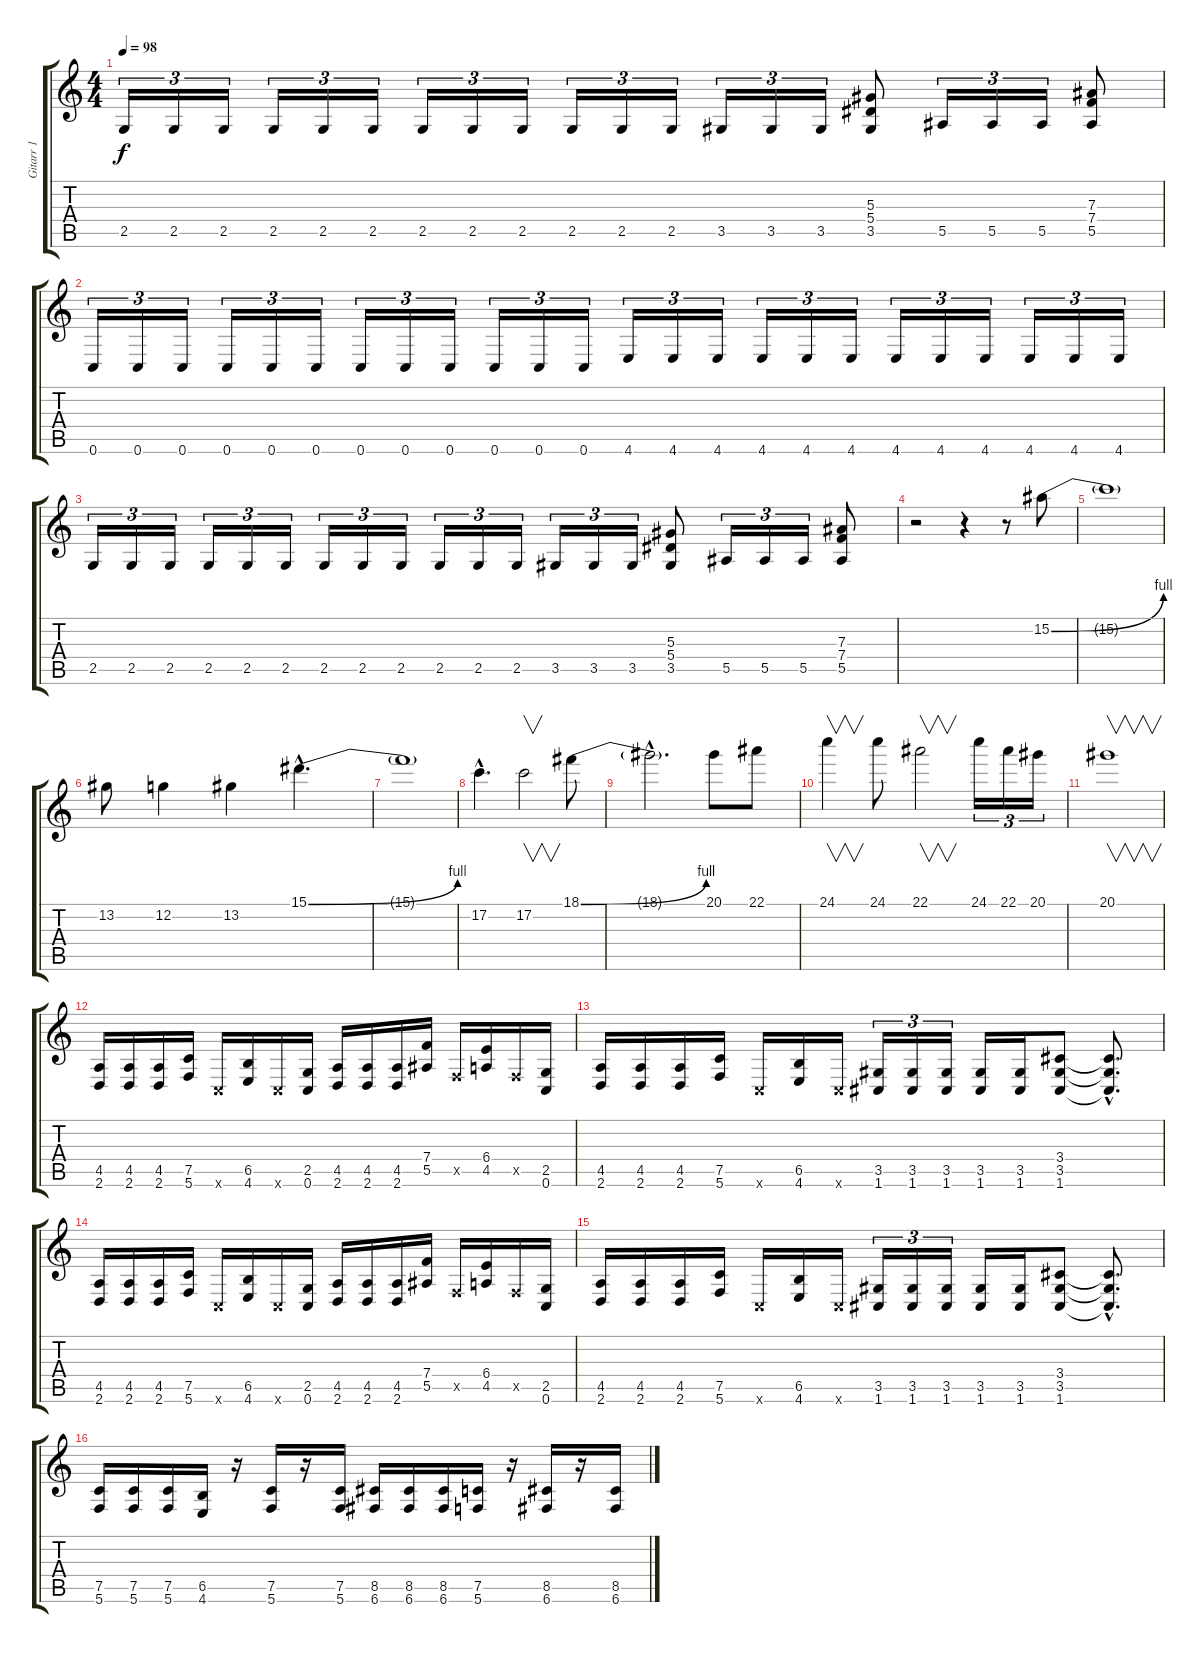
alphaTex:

\track ("Gitarr 1" "Gitarr 1") {instrument distortionguitar}
\staff {score tabs}
\tuning (C4 G3 Eb3 Bb2 F2 C2) {hide}
\ts (4 4)
\tempo 98
\clef g2
\ks c
2.5.16{tu (3 2) dy f} 2.5.16{tu (3 2)} 2.5.16{tu (3 2)} 2.5.16{tu (3 2)} 2.5.16{tu (3 2)} 2.5.16{tu (3 2)} 2.5.16{tu (3 2)} 2.5.16{tu (3 2)} 2.5.16{tu (3 2)} 2.5.16{tu (3 2)} 2.5.16{tu (3 2)} 2.5.16{tu (3 2)} 3.5.16{tu (3 2)} 3.5.16{tu (3 2)} 3.5.16{tu (3 2)} (5.3 5.4 3.5).8 5.5.16{tu (3 2)} 5.5.16{tu (3 2)} 5.5.16{tu (3 2)} (7.3 7.4 5.5).8 |
0.6.16{tu (3 2)} 0.6.16{tu (3 2)} 0.6.16{tu (3 2)} 0.6.16{tu (3 2)} 0.6.16{tu (3 2)} 0.6.16{tu (3 2)} 0.6.16{tu (3 2)} 0.6.16{tu (3 2)} 0.6.16{tu (3 2)} 0.6.16{tu (3 2)} 0.6.16{tu (3 2)} 0.6.16{tu (3 2)} 4.6.16{tu (3 2)} 4.6.16{tu (3 2)} 4.6.16{tu (3 2)} 4.6.16{tu (3 2)} 4.6.16{tu (3 2)} 4.6.16{tu (3 2)} 4.6.16{tu (3 2)} 4.6.16{tu (3 2)} 4.6.16{tu (3 2)} 4.6.16{tu (3 2)} 4.6.16{tu (3 2)} 4.6.16{tu (3 2)} |
2.5.16{tu (3 2)} 2.5.16{tu (3 2)} 2.5.16{tu (3 2)} 2.5.16{tu (3 2)} 2.5.16{tu (3 2)} 2.5.16{tu (3 2)} 2.5.16{tu (3 2)} 2.5.16{tu (3 2)} 2.5.16{tu (3 2)} 2.5.16{tu (3 2)} 2.5.16{tu (3 2)} 2.5.16{tu (3 2)} 3.5.16{tu (3 2)} 3.5.16{tu (3 2)} 3.5.16{tu (3 2)} (5.3 5.4 3.5).8 5.5.16{tu (3 2)} 5.5.16{tu (3 2)} 5.5.16{tu (3 2)} (7.3 7.4 5.5).8 |
r.2 r.4 r.8 15.2{be (bend 0 0 60 4)}.8 |
15.2{t}.1 |
13.2.8 12.2.4 13.2.4 15.1{be (bend 0 0 60 4) hac}.4{d} |
15.1{t}.1 |
17.2{hac}.4{d} 17.2.2{v} 18.1{be (bend 0 0 60 4)}.8 |
18.1{hac t}.2{d} 20.1.8 22.1.8 |
24.1.4{v} 24.1.8 22.1.2{v} 24.1.16{tu (3 2)} 22.1.16{tu (3 2)} 20.1.16{tu (3 2)} |
20.1.1{v} |
(4.5 2.6).16 (4.5 2.6).16 (4.5 2.6).16 (7.5 5.6).16 0.6{x}.16 (6.5 4.6).16 0.6{x}.16 (2.5 0.6).16 (4.5 2.6).16 (4.5 2.6).16 (4.5 2.6).16 (7.4 5.5).16 0.5{x}.16 (6.4 4.5).16 0.5{x}.16 (2.5 0.6).16 |
(4.5 2.6).16 (4.5 2.6).16 (4.5 2.6).16 (7.5 5.6).16 0.6{x}.16 (6.5 4.6).16 0.6{x}.16 (3.5 1.6).16{tu (3 2)} (3.5 1.6).16{tu (3 2)} (3.5 1.6).16{tu (3 2)} (3.5 1.6).16 (3.5 1.6).16 (3.4 3.5 1.6).8 (3.4{hac t} 3.5{hac t} 1.6{hac t}).8{d} |
(4.5 2.6).16 (4.5 2.6).16 (4.5 2.6).16 (7.5 5.6).16 0.6{x}.16 (6.5 4.6).16 0.6{x}.16 (2.5 0.6).16 (4.5 2.6).16 (4.5 2.6).16 (4.5 2.6).16 (7.4 5.5).16 0.5{x}.16 (6.4 4.5).16 0.5{x}.16 (2.5 0.6).16 |
(4.5 2.6).16 (4.5 2.6).16 (4.5 2.6).16 (7.5 5.6).16 0.6{x}.16 (6.5 4.6).16 0.6{x}.16 (3.5 1.6).16{tu (3 2)} (3.5 1.6).16{tu (3 2)} (3.5 1.6).16{tu (3 2)} (3.5 1.6).16 (3.5 1.6).16 (3.4 3.5 1.6).8 (3.4{hac t} 3.5{hac t} 1.6{hac t}).8{d} |
(7.5 5.6).16 (7.5 5.6).16 (7.5 5.6).16 (6.5 4.6).16 r.16 (7.5 5.6).16 r.16 (7.5 5.6).16 (8.5 6.6).16 (8.5 6.6).16 (8.5 6.6).16 (7.5 5.6).16 r.16 (8.5 6.6).16 r.16 (8.5 6.6).16
